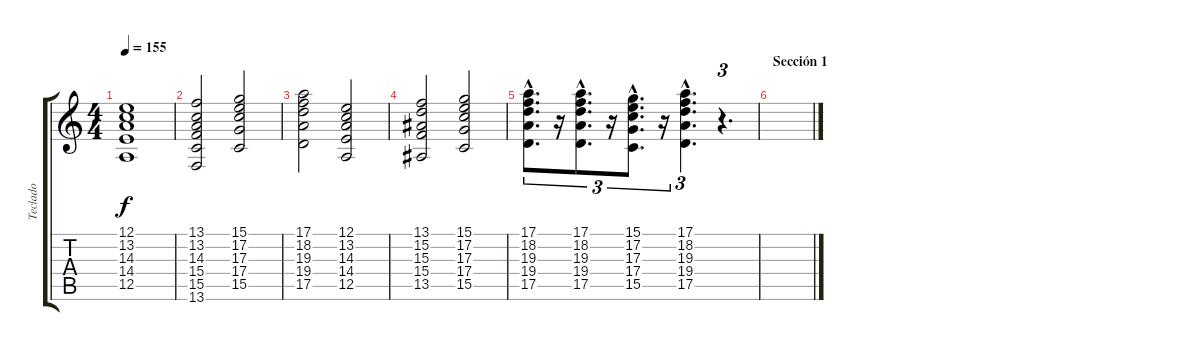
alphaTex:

\track ("Teclado" "Teclado") {instrument stringensemble1}
\staff {score tabs}
\tuning (E4 B3 G3 D3 A2 E2) {hide}
\ts (4 4)
\tempo 155
\clef g2
\ks c
(12.1 13.2 14.3 14.4 12.5).1{dy f} |
(13.1 13.2 14.3 15.4 15.5 13.6).2 (15.1 17.2 17.3 17.4 15.5).2 |
(17.1 18.2 19.3 19.4 17.5).2 (12.1 13.2 14.3 14.4 12.5).2 |
(13.1 15.2 15.3 15.4 13.5).2 (15.1 17.2 17.3 17.4 15.5).2 |
(17.1{hac} 18.2{hac} 19.3{hac} 19.4{hac} 17.5{hac}).8{d tu (3 2) volume 13} r.16{tu (3 2)} (17.1{hac} 18.2{hac} 19.3{hac} 19.4{hac} 17.5{hac}).8{d tu (3 2)} r.16{tu (3 2)} (15.1{hac} 17.2{hac} 17.3{hac} 17.4{hac} 15.5{hac}).8{d tu (3 2)} r.16{tu (3 2)} (17.1{hac} 18.2{hac} 19.3{hac} 19.4{hac} 17.5{hac}).4{d tu (3 2)} r.4{d tu (3 2)} |
\section ("" "Sección 1")
